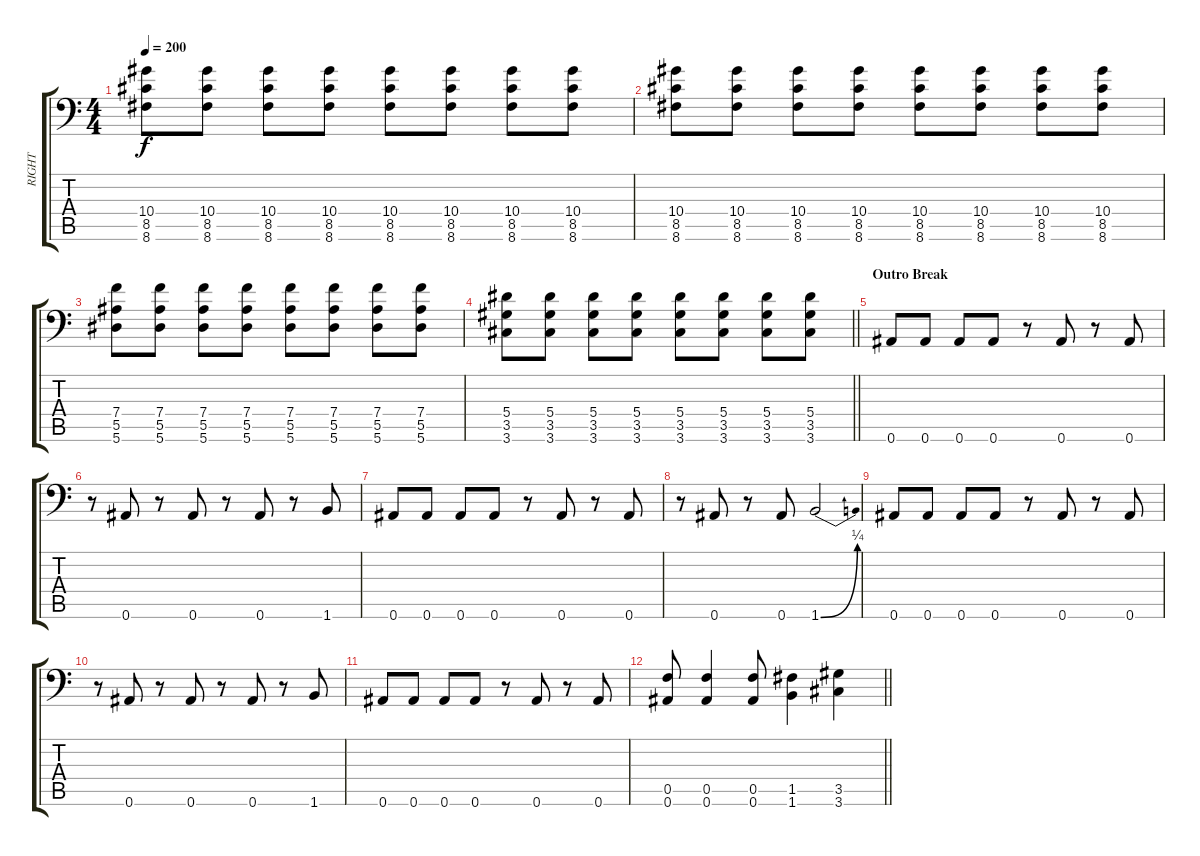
\track ("RIGHT" "RIGHT") {instrument distortionguitar}
\staff {score tabs}
\tuning (C4 G3 Eb3 Bb2 F2 Bb1) {hide}
\ts (4 4)
\tempo 200
\clef f4
\ks c
(10.4 8.5 8.6).8{dy f} (10.4 8.5 8.6).8 (10.4 8.5 8.6).8 (10.4 8.5 8.6).8 (10.4 8.5 8.6).8 (10.4 8.5 8.6).8 (10.4 8.5 8.6).8 (10.4 8.5 8.6).8 |
(10.4 8.5 8.6).8 (10.4 8.5 8.6).8 (10.4 8.5 8.6).8 (10.4 8.5 8.6).8 (10.4 8.5 8.6).8 (10.4 8.5 8.6).8 (10.4 8.5 8.6).8 (10.4 8.5 8.6).8 |
(7.4 5.5 5.6).8 (7.4 5.5 5.6).8 (7.4 5.5 5.6).8 (7.4 5.5 5.6).8 (7.4 5.5 5.6).8 (7.4 5.5 5.6).8 (7.4 5.5 5.6).8 (7.4 5.5 5.6).8 |
\barLineRight lightlight
(5.4 3.5 3.6).8 (5.4 3.5 3.6).8 (5.4 3.5 3.6).8 (5.4 3.5 3.6).8 (5.4 3.5 3.6).8 (5.4 3.5 3.6).8 (5.4 3.5 3.6).8 (5.4 3.5 3.6).8 |
\section ("" "Outro Break")
0.6.8 0.6.8 0.6.8 0.6.8 r.8 0.6.8 r.8 0.6.8 |
r.8 0.6.8 r.8 0.6.8 r.8 0.6.8 r.8 1.6.8 |
0.6.8 0.6.8 0.6.8 0.6.8 r.8 0.6.8 r.8 0.6.8 |
r.8 0.6.8 r.8 0.6.8 1.6{be (bend 0 0 60 1)}.2 |
0.6.8 0.6.8 0.6.8 0.6.8 r.8 0.6.8 r.8 0.6.8 |
r.8 0.6.8 r.8 0.6.8 r.8 0.6.8 r.8 1.6.8 |
0.6.8 0.6.8 0.6.8 0.6.8 r.8 0.6.8 r.8 0.6.8 |
\barLineRight lightlight
(0.5 0.6).8 (0.5 0.6).4 (0.5 0.6).8 (1.5 1.6).4 (3.5 3.6).4
